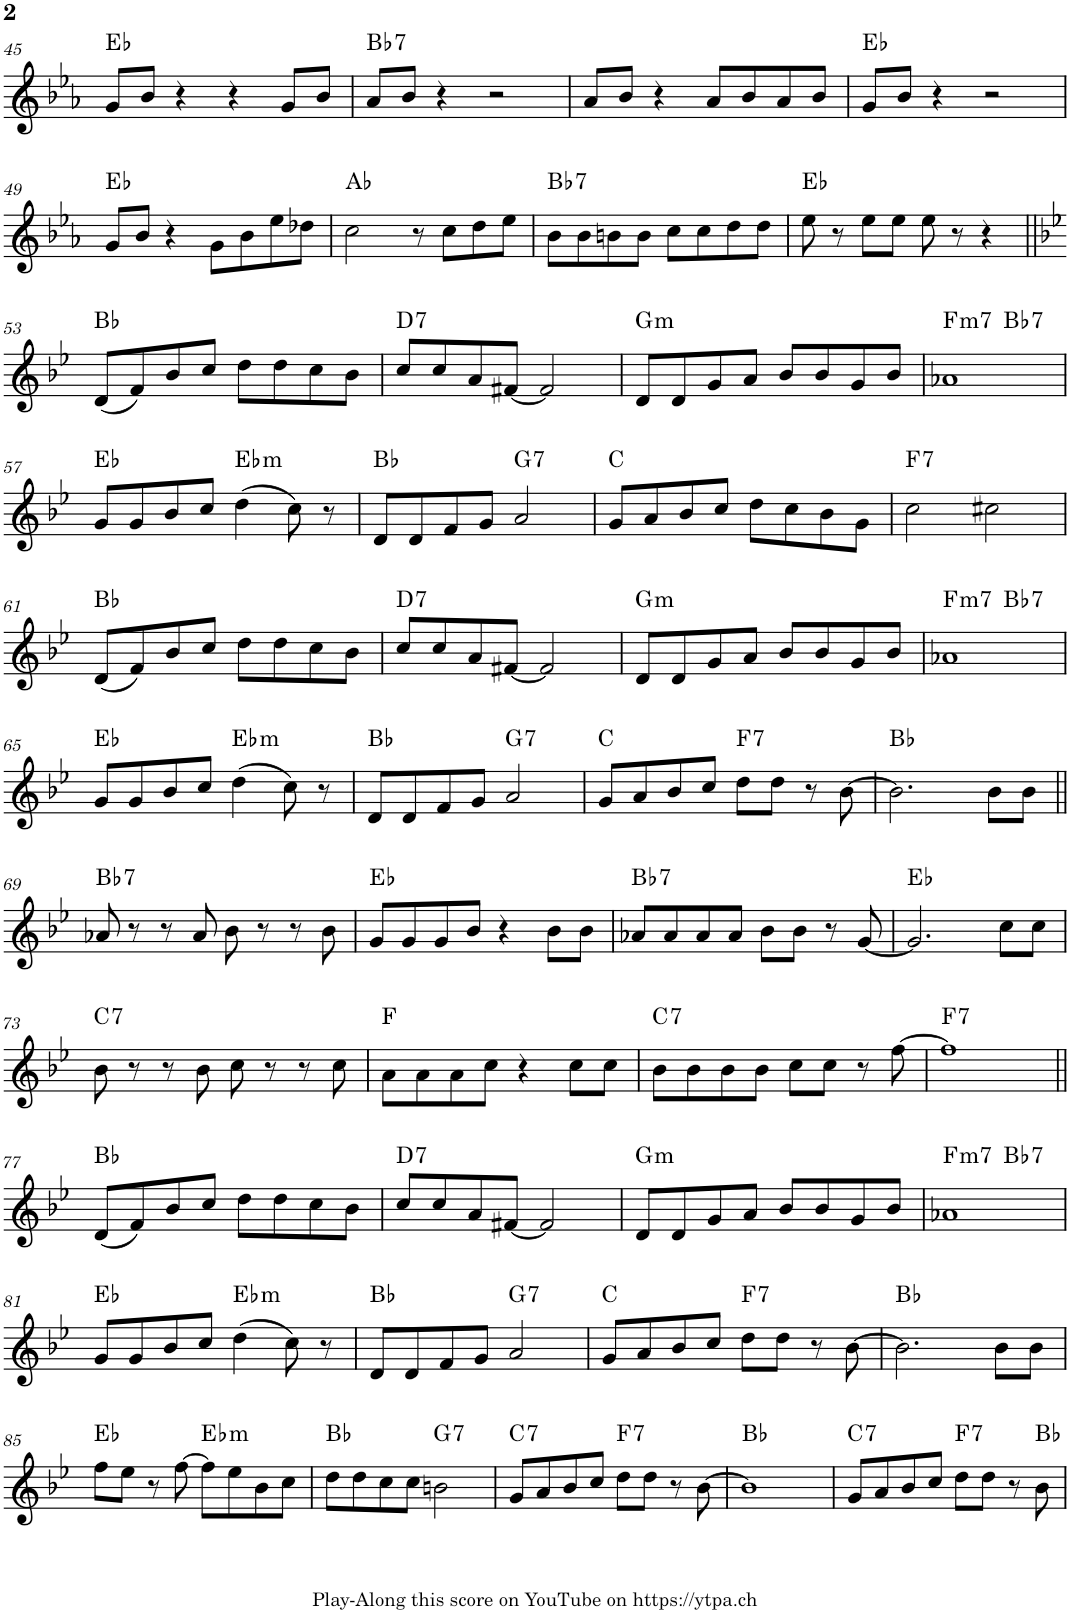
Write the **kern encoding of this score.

**kern	**harte
*part1	*part1
*staff1	*
*I"Piano	*
*I'Pno.	*
!!LO:PB:g=z
*clefG2	*
*k[b-e-a-]	*
*M4/4	*
*met(c)	*
=45	=45
8g/L	Eb:maj
8b-/J	.
4r	.
4r	.
8g/L	.
8b-/J	.
=46	=46
!	!LO:H:kt=7
8a-/L	Bb:7
8b-/J	.
4r	.
2r	.
=47	=47
8a-/L	.
8b-/J	.
4r	.
8a-/L	.
8b-/	.
8a-/	.
8b-/J	.
=48	=48
8g/L	Eb:maj
8b-/J	.
4r	.
2r	.
!!LO:LB:g=z
=49	=49
8g/L	Eb:maj
8b-/J	.
4r	.
8g\L	.
8b-\	.
8ee-\	.
8dd-X\J	.
=50	=50
2cc\	Ab:maj
8r	.
8cc\L	.
8dd\	.
8ee-\J	.
=51	=51
!	!LO:H:kt=7
8b-\L	Bb:7
8b-\	.
8bn\	.
8b\J	.
8cc\L	.
8cc\	.
8dd\	.
8dd\J	.
=52	=52
8ee-\	Eb:maj
8r	.
8ee-\L	.
8ee-\J	.
8ee-\	.
8r	.
4r	.
!!LO:LB:g=z
=53||	=53||
*k[b-e-]	*
(8d/L	Bb:maj
8f/)	.
8b-/	.
8cc/J	.
8dd\L	.
8dd\	.
8cc\	.
8b-\J	.
=54	=54
!	!LO:H:kt=7
8cc/L	D:7
8cc/	.
8a/	.
[8f#X/J	.
2f#/]	.
=55	=55
!	!LO:H:kt=m
8d/L	G:min
8d/	.
8g/	.
8a/J	.
8b-/L	.
8b-/	.
8g/	.
8b-/J	.
=56	=56
!	!LO:H:kt=m7
*^	*
1a-X	2ryy	F:min7
!	!	!LO:H:kt=7
.	2ryy	Bb:7
*v	*v	*
!!LO:LB:g=z
=57	=57
8g/L	Eb:maj
8g/	.
8b-/	.
8cc/J	.
!	!LO:H:kt=m
(4dd\	Eb:min
8cc\)	.
8r	.
=58	=58
8d/L	Bb:maj
8d/	.
8f/	.
8g/J	.
!	!LO:H:kt=7
2a/	G:7
=59	=59
8g/L	C:maj
8a/	.
8b-/	.
8cc/J	.
8dd\L	.
8cc\	.
8b-\	.
8g\J	.
=60	=60
!	!LO:H:kt=7
2cc\	F:7
2cc#X\	.
!!LO:LB:g=z
=61	=61
(8d/L	Bb:maj
8f/)	.
8b-/	.
8cc/J	.
8dd\L	.
8dd\	.
8cc\	.
8b-\J	.
=62	=62
!	!LO:H:kt=7
8cc/L	D:7
8cc/	.
8a/	.
[8f#X/J	.
2f#/]	.
=63	=63
!	!LO:H:kt=m
8d/L	G:min
8d/	.
8g/	.
8a/J	.
8b-/L	.
8b-/	.
8g/	.
8b-/J	.
=64	=64
!	!LO:H:kt=m7
*^	*
1a-X	2ryy	F:min7
!	!	!LO:H:kt=7
.	2ryy	Bb:7
*v	*v	*
!!LO:LB:g=z
=65	=65
8g/L	Eb:maj
8g/	.
8b-/	.
8cc/J	.
!	!LO:H:kt=m
(4dd\	Eb:min
8cc\)	.
8r	.
=66	=66
8d/L	Bb:maj
8d/	.
8f/	.
8g/J	.
!	!LO:H:kt=7
2a/	G:7
=67	=67
8g/L	C:maj
8a/	.
8b-/	.
8cc/J	.
!	!LO:H:kt=7
8dd\L	F:7
8dd\J	.
8r	.
[8b-\	.
=68	=68
2.b-\]	Bb:maj
8b-\L	.
8b-\J	.
!!LO:LB:g=z
=69||	=69||
!	!LO:H:kt=7
8a-X/	Bb:7
8r	.
8r	.
8a-/	.
8b-\	.
8r	.
8r	.
8b-\	.
=70	=70
8g/L	Eb:maj
8g/	.
8g/	.
8b-/J	.
4r	.
8b-\L	.
8b-\J	.
=71	=71
!	!LO:H:kt=7
8a-X/L	Bb:7
8a-/	.
8a-/	.
8a-/J	.
8b-\L	.
8b-\J	.
8r	.
[8g/	.
=72	=72
2.g/]	Eb:maj
8cc\L	.
8cc\J	.
!!LO:LB:g=z
=73	=73
!	!LO:H:kt=7
8b-\	C:7
8r	.
8r	.
8b-\	.
8cc\	.
8r	.
8r	.
8cc\	.
=74	=74
8a\L	F:maj
8a\	.
8a\	.
8cc\J	.
4r	.
8cc\L	.
8cc\J	.
=75	=75
!	!LO:H:kt=7
8b-\L	C:7
8b-\	.
8b-\	.
8b-\J	.
8cc\L	.
8cc\J	.
8r	.
[8ff\	.
=76	=76
!	!LO:H:kt=7
1ff]	F:7
!!LO:LB:g=z
=77||	=77||
(8d/L	Bb:maj
8f/)	.
8b-/	.
8cc/J	.
8dd\L	.
8dd\	.
8cc\	.
8b-\J	.
=78	=78
!	!LO:H:kt=7
8cc/L	D:7
8cc/	.
8a/	.
[8f#X/J	.
2f#/]	.
=79	=79
!	!LO:H:kt=m
8d/L	G:min
8d/	.
8g/	.
8a/J	.
8b-/L	.
8b-/	.
8g/	.
8b-/J	.
=80	=80
!	!LO:H:kt=m7
*^	*
1a-X	2ryy	F:min7
!	!	!LO:H:kt=7
.	2ryy	Bb:7
*v	*v	*
!!LO:LB:g=z
=81	=81
8g/L	Eb:maj
8g/	.
8b-/	.
8cc/J	.
!	!LO:H:kt=m
(4dd\	Eb:min
8cc\)	.
8r	.
=82	=82
8d/L	Bb:maj
8d/	.
8f/	.
8g/J	.
!	!LO:H:kt=7
2a/	G:7
=83	=83
8g/L	C:maj
8a/	.
8b-/	.
8cc/J	.
!	!LO:H:kt=7
8dd\L	F:7
8dd\J	.
8r	.
[8b-\	.
=84	=84
2.b-\]	Bb:maj
8b-\L	.
8b-\J	.
!!LO:LB:g=z
=85	=85
8ff\L	Eb:maj
8ee-\J	.
8r	.
[8ff\	.
!	!LO:H:kt=m
8ff\L]	Eb:min
8ee-\	.
8b-\	.
8cc\J	.
=86	=86
8dd\L	Bb:maj
8dd\	.
8cc\	.
8cc\J	.
!	!LO:H:kt=7
2bn\	G:7
=87	=87
!	!LO:H:kt=7
8g/L	C:7
8a/	.
8b-/	.
8cc/J	.
!	!LO:H:kt=7
8dd\L	F:7
8dd\J	.
8r	.
[8b-\	.
=88	=88
1b-]	Bb:maj
=89	=89
!	!LO:H:kt=7
8g/L	C:7
8a/	.
8b-/	.
8cc/J	.
!	!LO:H:kt=7
8dd\L	F:7
8dd\J	.
8r	.
8b-\	Bb:maj
=	=
*-	*-
